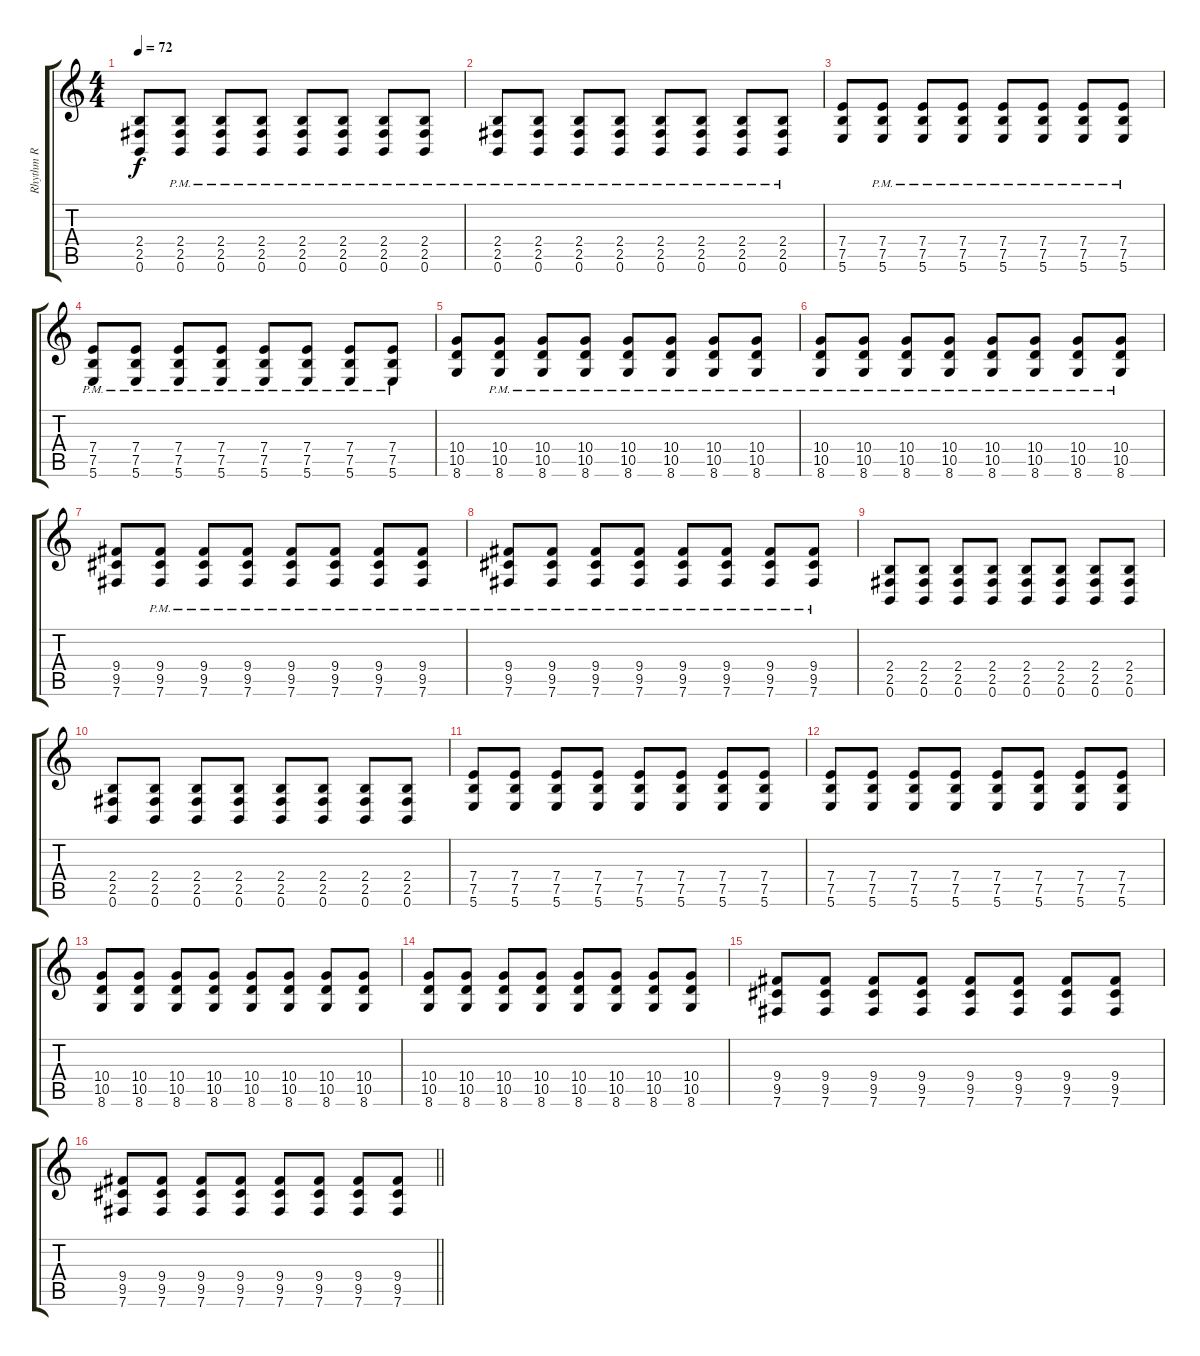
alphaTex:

\track ("Rhythm R" "Rhythm R") {instrument distortionguitar}
\staff {score tabs}
\tuning (B3 Gb3 D3 A2 E2 B1) {hide}
\ts (4 4)
\tempo 72
\clef g2
\ks c
(2.4 2.5 0.6).8{dy f} (2.4{pm} 2.5{pm} 0.6{pm}).8 (2.4{pm} 2.5{pm} 0.6{pm}).8 (2.4{pm} 2.5{pm} 0.6{pm}).8 (2.4{pm} 2.5{pm} 0.6{pm}).8 (2.4{pm} 2.5{pm} 0.6{pm}).8 (2.4{pm} 2.5{pm} 0.6{pm}).8 (2.4{pm} 2.5{pm} 0.6{pm}).8 |
(2.4{pm} 2.5{pm} 0.6{pm}).8 (2.4{pm} 2.5{pm} 0.6{pm}).8 (2.4{pm} 2.5{pm} 0.6{pm}).8 (2.4{pm} 2.5{pm} 0.6{pm}).8 (2.4{pm} 2.5{pm} 0.6{pm}).8 (2.4{pm} 2.5{pm} 0.6{pm}).8 (2.4{pm} 2.5{pm} 0.6{pm}).8 (2.4{pm} 2.5{pm} 0.6{pm}).8 |
(7.4 7.5 5.6).8 (7.4{pm} 7.5{pm} 5.6{pm}).8 (7.4{pm} 7.5{pm} 5.6{pm}).8 (7.4{pm} 7.5{pm} 5.6{pm}).8 (7.4{pm} 7.5{pm} 5.6{pm}).8 (7.4{pm} 7.5{pm} 5.6{pm}).8 (7.4{pm} 7.5{pm} 5.6{pm}).8 (7.4{pm} 7.5{pm} 5.6{pm}).8 |
(7.4{pm} 7.5{pm} 5.6{pm}).8 (7.4{pm} 7.5{pm} 5.6{pm}).8 (7.4{pm} 7.5{pm} 5.6{pm}).8 (7.4{pm} 7.5{pm} 5.6{pm}).8 (7.4{pm} 7.5{pm} 5.6{pm}).8 (7.4{pm} 7.5{pm} 5.6{pm}).8 (7.4{pm} 7.5{pm} 5.6{pm}).8 (7.4{pm} 7.5{pm} 5.6{pm}).8 |
(10.4 10.5 8.6).8 (10.4{pm} 10.5{pm} 8.6{pm}).8 (10.4{pm} 10.5{pm} 8.6{pm}).8 (10.4{pm} 10.5{pm} 8.6{pm}).8 (10.4{pm} 10.5{pm} 8.6{pm}).8 (10.4{pm} 10.5{pm} 8.6{pm}).8 (10.4{pm} 10.5{pm} 8.6{pm}).8 (10.4{pm} 10.5{pm} 8.6{pm}).8 |
(10.4{pm} 10.5{pm} 8.6{pm}).8 (10.4{pm} 10.5{pm} 8.6{pm}).8 (10.4{pm} 10.5{pm} 8.6{pm}).8 (10.4{pm} 10.5{pm} 8.6{pm}).8 (10.4{pm} 10.5{pm} 8.6{pm}).8 (10.4{pm} 10.5{pm} 8.6{pm}).8 (10.4{pm} 10.5{pm} 8.6{pm}).8 (10.4{pm} 10.5{pm} 8.6{pm}).8 |
(9.4 9.5 7.6).8 (9.4{pm} 9.5{pm} 7.6{pm}).8 (9.4{pm} 9.5{pm} 7.6{pm}).8 (9.4{pm} 9.5{pm} 7.6{pm}).8 (9.4{pm} 9.5{pm} 7.6{pm}).8 (9.4{pm} 9.5{pm} 7.6{pm}).8 (9.4{pm} 9.5{pm} 7.6{pm}).8 (9.4{pm} 9.5{pm} 7.6{pm}).8 |
(9.4{pm} 9.5{pm} 7.6{pm}).8 (9.4{pm} 9.5{pm} 7.6{pm}).8 (9.4{pm} 9.5{pm} 7.6{pm}).8 (9.4{pm} 9.5{pm} 7.6{pm}).8 (9.4{pm} 9.5{pm} 7.6{pm}).8 (9.4{pm} 9.5{pm} 7.6{pm}).8 (9.4{pm} 9.5{pm} 7.6{pm}).8 (9.4{pm} 9.5{pm} 7.6{pm}).8 |
(2.4 2.5 0.6).8 (2.4 2.5 0.6).8 (2.4 2.5 0.6).8 (2.4 2.5 0.6).8 (2.4 2.5 0.6).8 (2.4 2.5 0.6).8 (2.4 2.5 0.6).8 (2.4 2.5 0.6).8 |
(2.4 2.5 0.6).8 (2.4 2.5 0.6).8 (2.4 2.5 0.6).8 (2.4 2.5 0.6).8 (2.4 2.5 0.6).8 (2.4 2.5 0.6).8 (2.4 2.5 0.6).8 (2.4 2.5 0.6).8 |
(7.4 7.5 5.6).8 (7.4 7.5 5.6).8 (7.4 7.5 5.6).8 (7.4 7.5 5.6).8 (7.4 7.5 5.6).8 (7.4 7.5 5.6).8 (7.4 7.5 5.6).8 (7.4 7.5 5.6).8 |
(7.4 7.5 5.6).8 (7.4 7.5 5.6).8 (7.4 7.5 5.6).8 (7.4 7.5 5.6).8 (7.4 7.5 5.6).8 (7.4 7.5 5.6).8 (7.4 7.5 5.6).8 (7.4 7.5 5.6).8 |
(10.4 10.5 8.6).8 (10.4 10.5 8.6).8 (10.4 10.5 8.6).8 (10.4 10.5 8.6).8 (10.4 10.5 8.6).8 (10.4 10.5 8.6).8 (10.4 10.5 8.6).8 (10.4 10.5 8.6).8 |
(10.4 10.5 8.6).8 (10.4 10.5 8.6).8 (10.4 10.5 8.6).8 (10.4 10.5 8.6).8 (10.4 10.5 8.6).8 (10.4 10.5 8.6).8 (10.4 10.5 8.6).8 (10.4 10.5 8.6).8 |
(9.4 9.5 7.6).8 (9.4 9.5 7.6).8 (9.4 9.5 7.6).8 (9.4 9.5 7.6).8 (9.4 9.5 7.6).8 (9.4 9.5 7.6).8 (9.4 9.5 7.6).8 (9.4 9.5 7.6).8 |
\barLineRight lightlight
(9.4 9.5 7.6).8 (9.4 9.5 7.6).8 (9.4 9.5 7.6).8 (9.4 9.5 7.6).8 (9.4 9.5 7.6).8 (9.4 9.5 7.6).8 (9.4 9.5 7.6).8 (9.4 9.5 7.6).8
